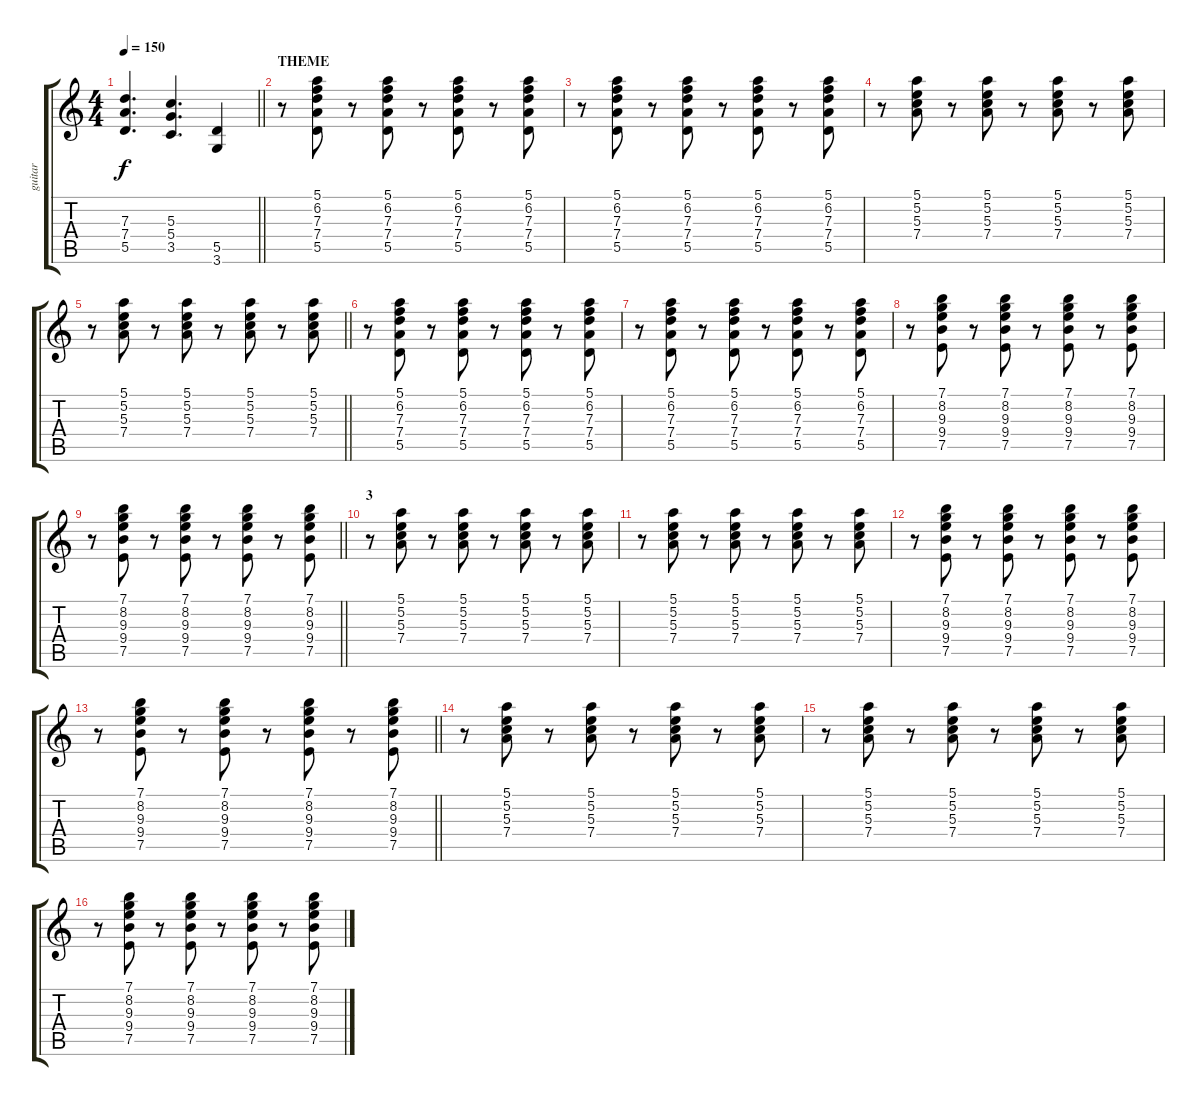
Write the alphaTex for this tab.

\track ("guitar" "guitar") {instrument electricguitarclean}
\staff {score tabs}
\tuning (E4 B3 G3 D3 A2 E2) {hide}
\ts (4 4)
\tempo 150
\clef g2
\barLineRight lightlight
\ks c
(7.3 7.4 5.5).4{d dy f} (5.3 5.4 3.5).4{d} (5.5 3.6).4 |
\section ("" "THEME")
r.8 (5.1 6.2 7.3 7.4 5.5).8 r.8 (5.1 6.2 7.3 7.4 5.5).8 r.8 (5.1 6.2 7.3 7.4 5.5).8 r.8 (5.1 6.2 7.3 7.4 5.5).8 |
r.8 (5.1 6.2 7.3 7.4 5.5).8 r.8 (5.1 6.2 7.3 7.4 5.5).8 r.8 (5.1 6.2 7.3 7.4 5.5).8 r.8 (5.1 6.2 7.3 7.4 5.5).8 |
r.8 (5.1 5.2 5.3 7.4).8 r.8 (5.1 5.2 5.3 7.4).8 r.8 (5.1 5.2 5.3 7.4).8 r.8 (5.1 5.2 5.3 7.4).8 |
\barLineRight lightlight
r.8 (5.1 5.2 5.3 7.4).8 r.8 (5.1 5.2 5.3 7.4).8 r.8 (5.1 5.2 5.3 7.4).8 r.8 (5.1 5.2 5.3 7.4).8 |
r.8 (5.1 6.2 7.3 7.4 5.5).8 r.8 (5.1 6.2 7.3 7.4 5.5).8 r.8 (5.1 6.2 7.3 7.4 5.5).8 r.8 (5.1 6.2 7.3 7.4 5.5).8 |
r.8 (5.1 6.2 7.3 7.4 5.5).8 r.8 (5.1 6.2 7.3 7.4 5.5).8 r.8 (5.1 6.2 7.3 7.4 5.5).8 r.8 (5.1 6.2 7.3 7.4 5.5).8 |
r.8 (7.1 8.2 9.3 9.4 7.5).8 r.8 (7.1 8.2 9.3 9.4 7.5).8 r.8 (7.1 8.2 9.3 9.4 7.5).8 r.8 (7.1 8.2 9.3 9.4 7.5).8 |
\barLineRight lightlight
r.8 (7.1 8.2 9.3 9.4 7.5).8 r.8 (7.1 8.2 9.3 9.4 7.5).8 r.8 (7.1 8.2 9.3 9.4 7.5).8 r.8 (7.1 8.2 9.3 9.4 7.5).8 |
\section ("" "3")
r.8 (5.1 5.2 5.3 7.4).8 r.8 (5.1 5.2 5.3 7.4).8 r.8 (5.1 5.2 5.3 7.4).8 r.8 (5.1 5.2 5.3 7.4).8 |
r.8 (5.1 5.2 5.3 7.4).8 r.8 (5.1 5.2 5.3 7.4).8 r.8 (5.1 5.2 5.3 7.4).8 r.8 (5.1 5.2 5.3 7.4).8 |
r.8 (7.1 8.2 9.3 9.4 7.5).8 r.8 (7.1 8.2 9.3 9.4 7.5).8 r.8 (7.1 8.2 9.3 9.4 7.5).8 r.8 (7.1 8.2 9.3 9.4 7.5).8 |
\barLineRight lightlight
r.8 (7.1 8.2 9.3 9.4 7.5).8 r.8 (7.1 8.2 9.3 9.4 7.5).8 r.8 (7.1 8.2 9.3 9.4 7.5).8 r.8 (7.1 8.2 9.3 9.4 7.5).8 |
r.8 (5.1 5.2 5.3 7.4).8 r.8 (5.1 5.2 5.3 7.4).8 r.8 (5.1 5.2 5.3 7.4).8 r.8 (5.1 5.2 5.3 7.4).8 |
r.8 (5.1 5.2 5.3 7.4).8 r.8 (5.1 5.2 5.3 7.4).8 r.8 (5.1 5.2 5.3 7.4).8 r.8 (5.1 5.2 5.3 7.4).8 |
r.8 (7.1 8.2 9.3 9.4 7.5).8 r.8 (7.1 8.2 9.3 9.4 7.5).8 r.8 (7.1 8.2 9.3 9.4 7.5).8 r.8 (7.1 8.2 9.3 9.4 7.5).8
